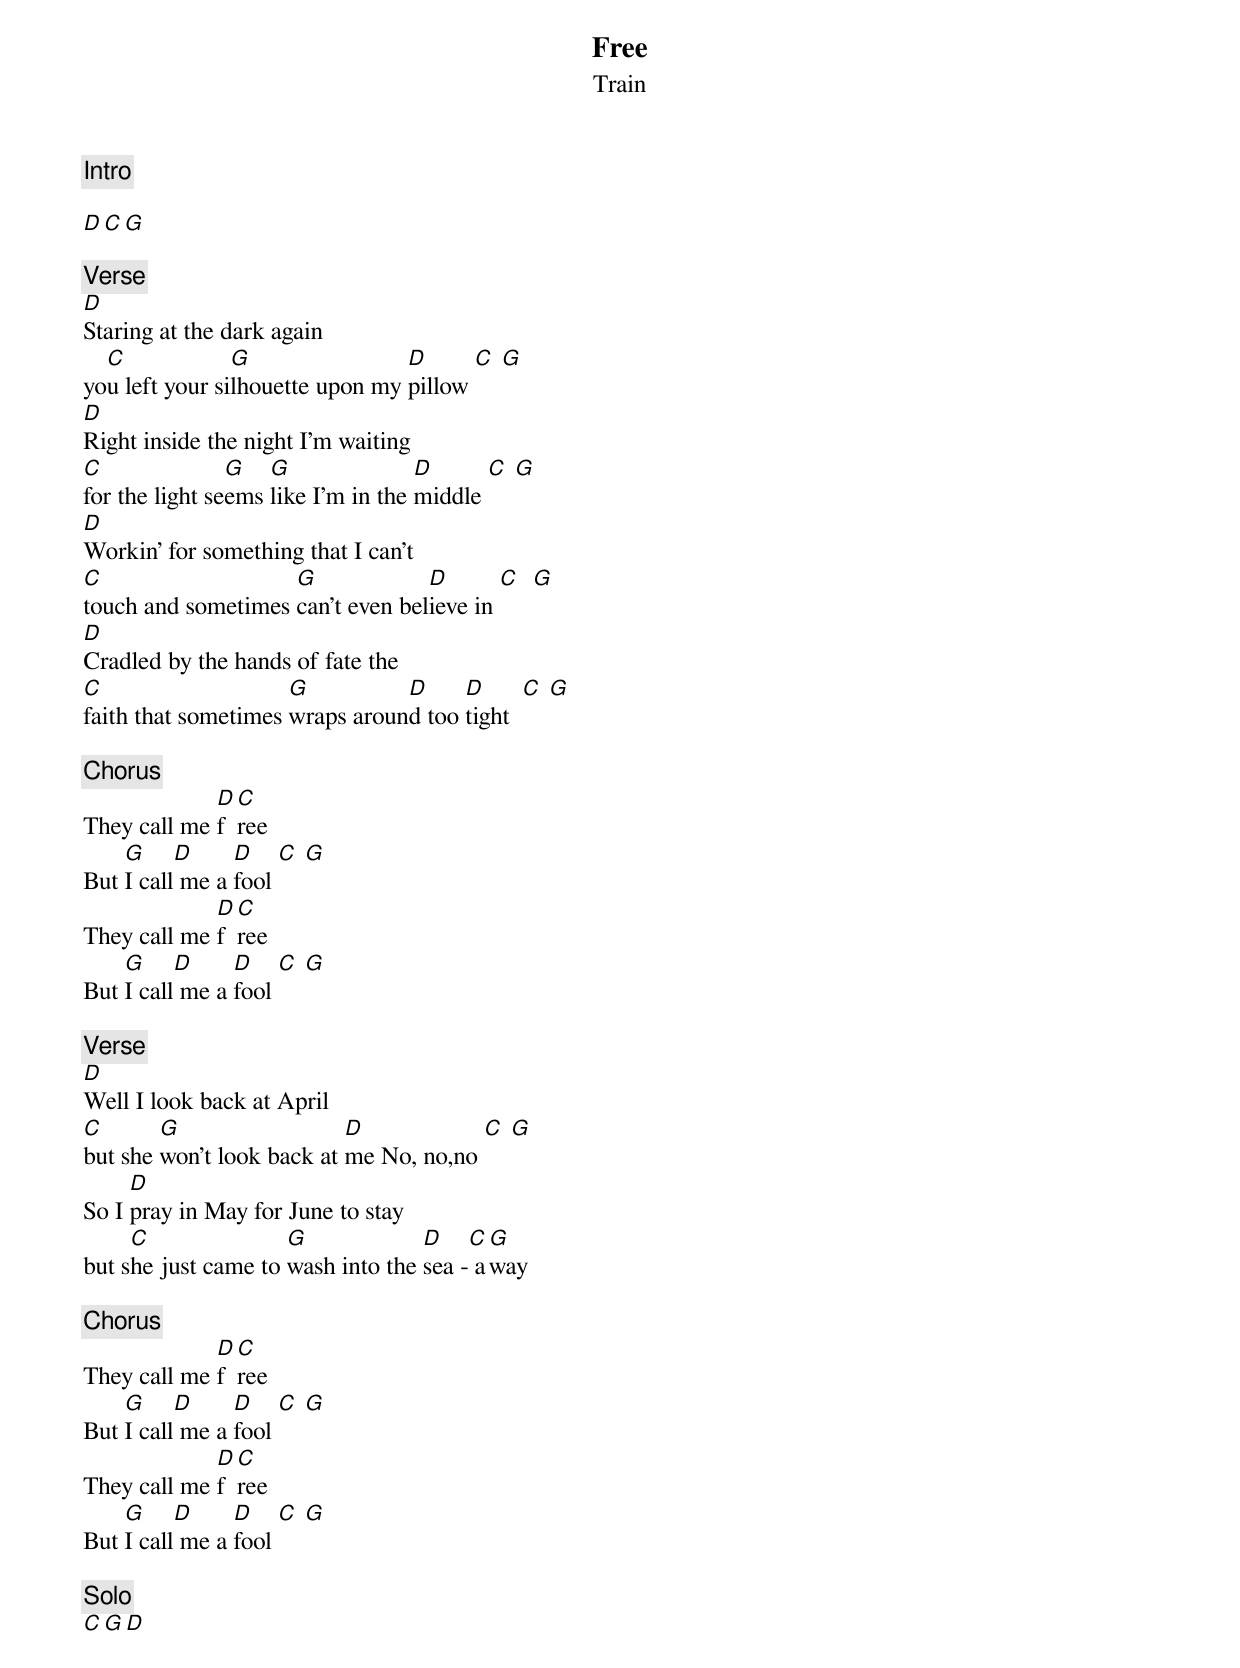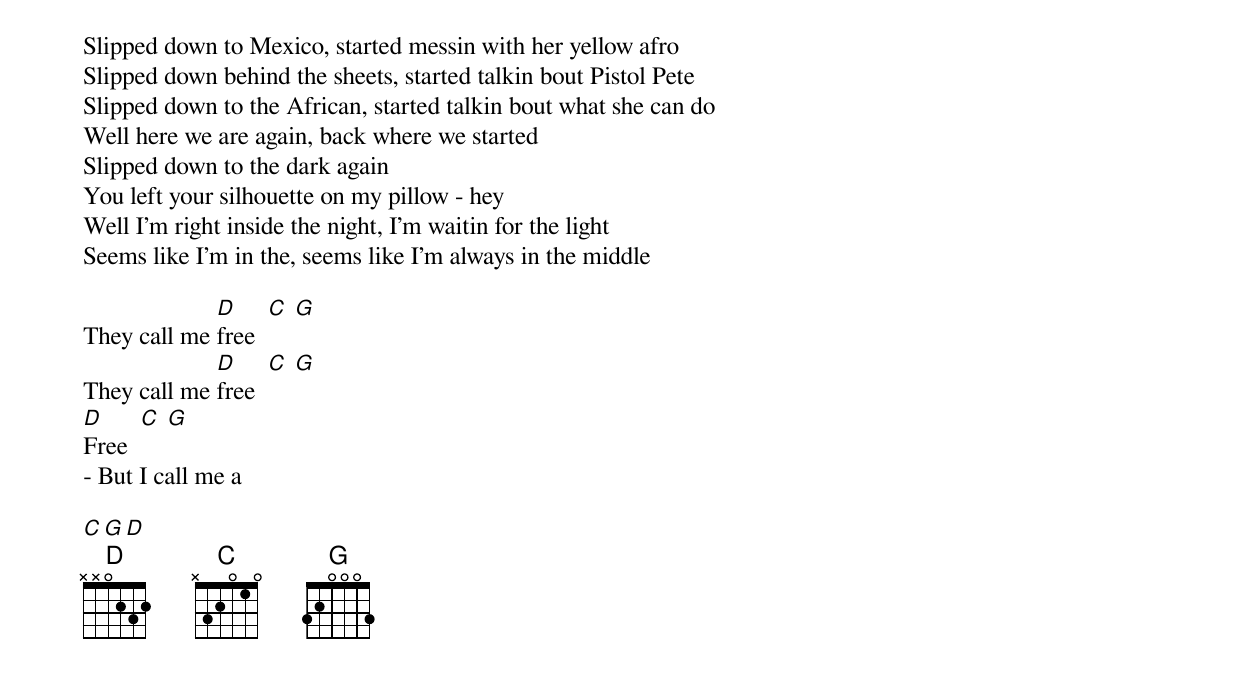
{t: Free}
{st: Train}

{c:Intro}

[D][C][G]

{c:Verse}
[D]Staring at the dark again
yo[C]u left your si[G]lhouette upon my [D]pillow [C] [G]
[D]Right inside the night I'm waiting
[C]for the light se[G]ems [G]like I'm in the [D]middle [C] [G]
[D]Workin’ for something that I can't
[C]touch and sometimes [G]can't even bel[D]ieve in [C]  [G]
[D]Cradled by the hands of fate the
[C]faith that sometimes [G]wraps aroun[D]d too [D]tight  [C] [G]

{c:Chorus}
They call me [D]f[C]ree
But [G]I call[D] me a [D]fool [C] [G]
They call me [D]f[C]ree
But [G]I call[D] me a [D]fool [C] [G]

{c:Verse}
[D]Well I look back at April
[C]but she [G]won't look back at [D]me No, no,no [C] [G]
So I [D]pray in May for June to stay
but s[C]he just came to [G]wash into the [D]sea -[C] a[G]way

{c:Chorus}
They call me [D]f[C]ree
But [G]I call[D] me a [D]fool [C] [G]
They call me [D]f[C]ree
But [G]I call[D] me a [D]fool [C] [G]

{c:Solo}
[C][G][D]

Slipped down to Mexico, started messin with her yellow afro
Slipped down behind the sheets, started talkin bout Pistol Pete
Slipped down to the African, started talkin bout what she can do
Well here we are again, back where we started
Slipped down to the dark again
You left your silhouette on my pillow - hey
Well I'm right inside the night, I'm waitin for the light
Seems like I'm in the, seems like I'm always in the middle

They call me [D]free  [C] [G]
They call me [D]free  [C] [G]
[D]Free  [C] [G]
- But I call me a

[C][G][D]
